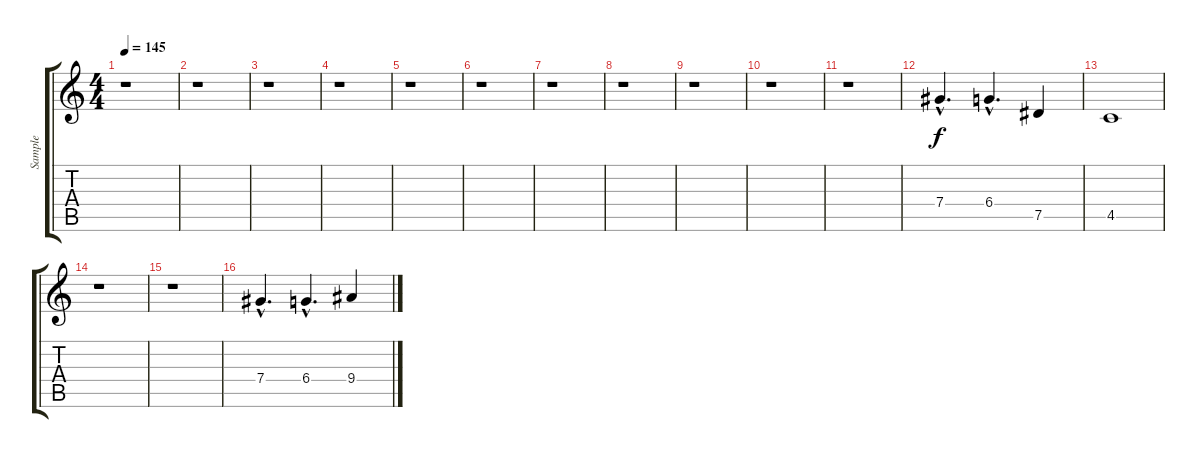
\track ("Sample" "Sample") {instrument contrabass}
\staff {score tabs}
\tuning (Eb4 Bb3 Gb3 Db3 Ab2 Db2) {hide}
\ts (4 4)
\tempo 145
\clef g2
\ks c
r.1{dy f} |
\section ("" "")
r.1 |
r.1 |
r.1 |
r.1 |
r.1 |
r.1 |
r.1 |
r.1 |
\section ("" "")
r.1 |
r.1 |
7.4{hac}.4{d} 6.4{hac}.4{d} 7.5.4 |
4.5.1 |
r.1 |
r.1 |
7.4{hac}.4{d} 6.4{hac}.4{d} 9.4.4
